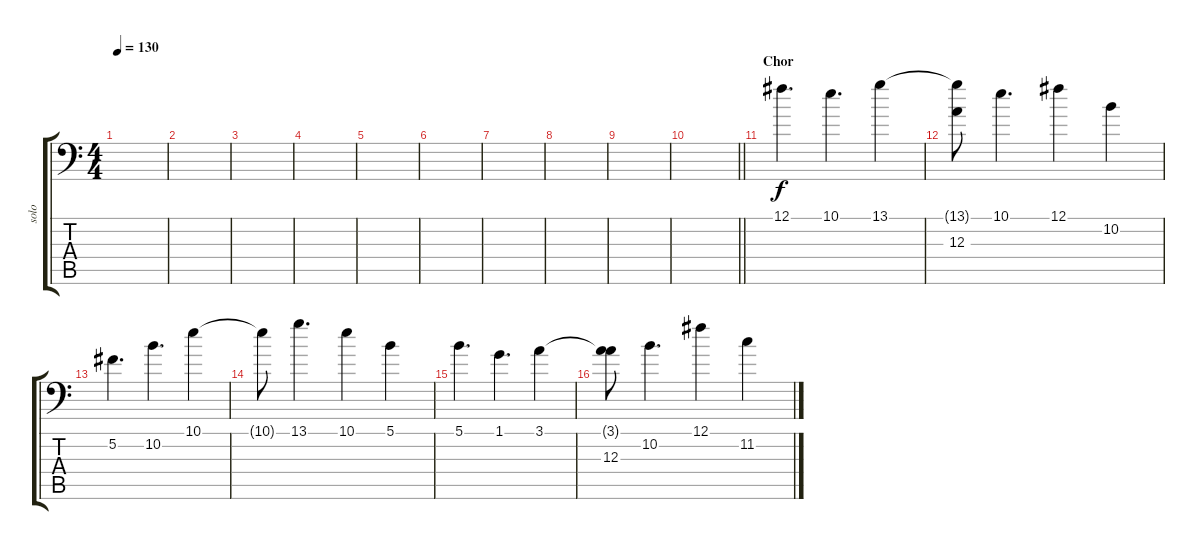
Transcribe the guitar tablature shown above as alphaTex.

\track ("solo" "solo") {instrument distortionguitar}
\staff {score tabs}
\tuning (Gb3 Db3 A2 E2 B1 E1) {hide}
\ts (4 4)
\tempo 130
\clef f4
\ks c
|
|
|
|
|
|
|
|
|
\barLineRight lightlight
|
\section ("" "Chor")
12.1.4{d} 10.1.4{d} 13.1.4 |
(13.1{t} 12.3).8 10.1.4{d} 12.1.4 10.2.4 |
5.2.4{d} 10.2.4{d} 10.1.4 |
10.1{t}.8 13.1.4{d} 10.1.4 5.1.4 |
5.1.4{d} 1.1.4{d} 3.1.4 |
(3.1{t} 12.3).8 10.2.4{d} 12.1.4 11.2.4
